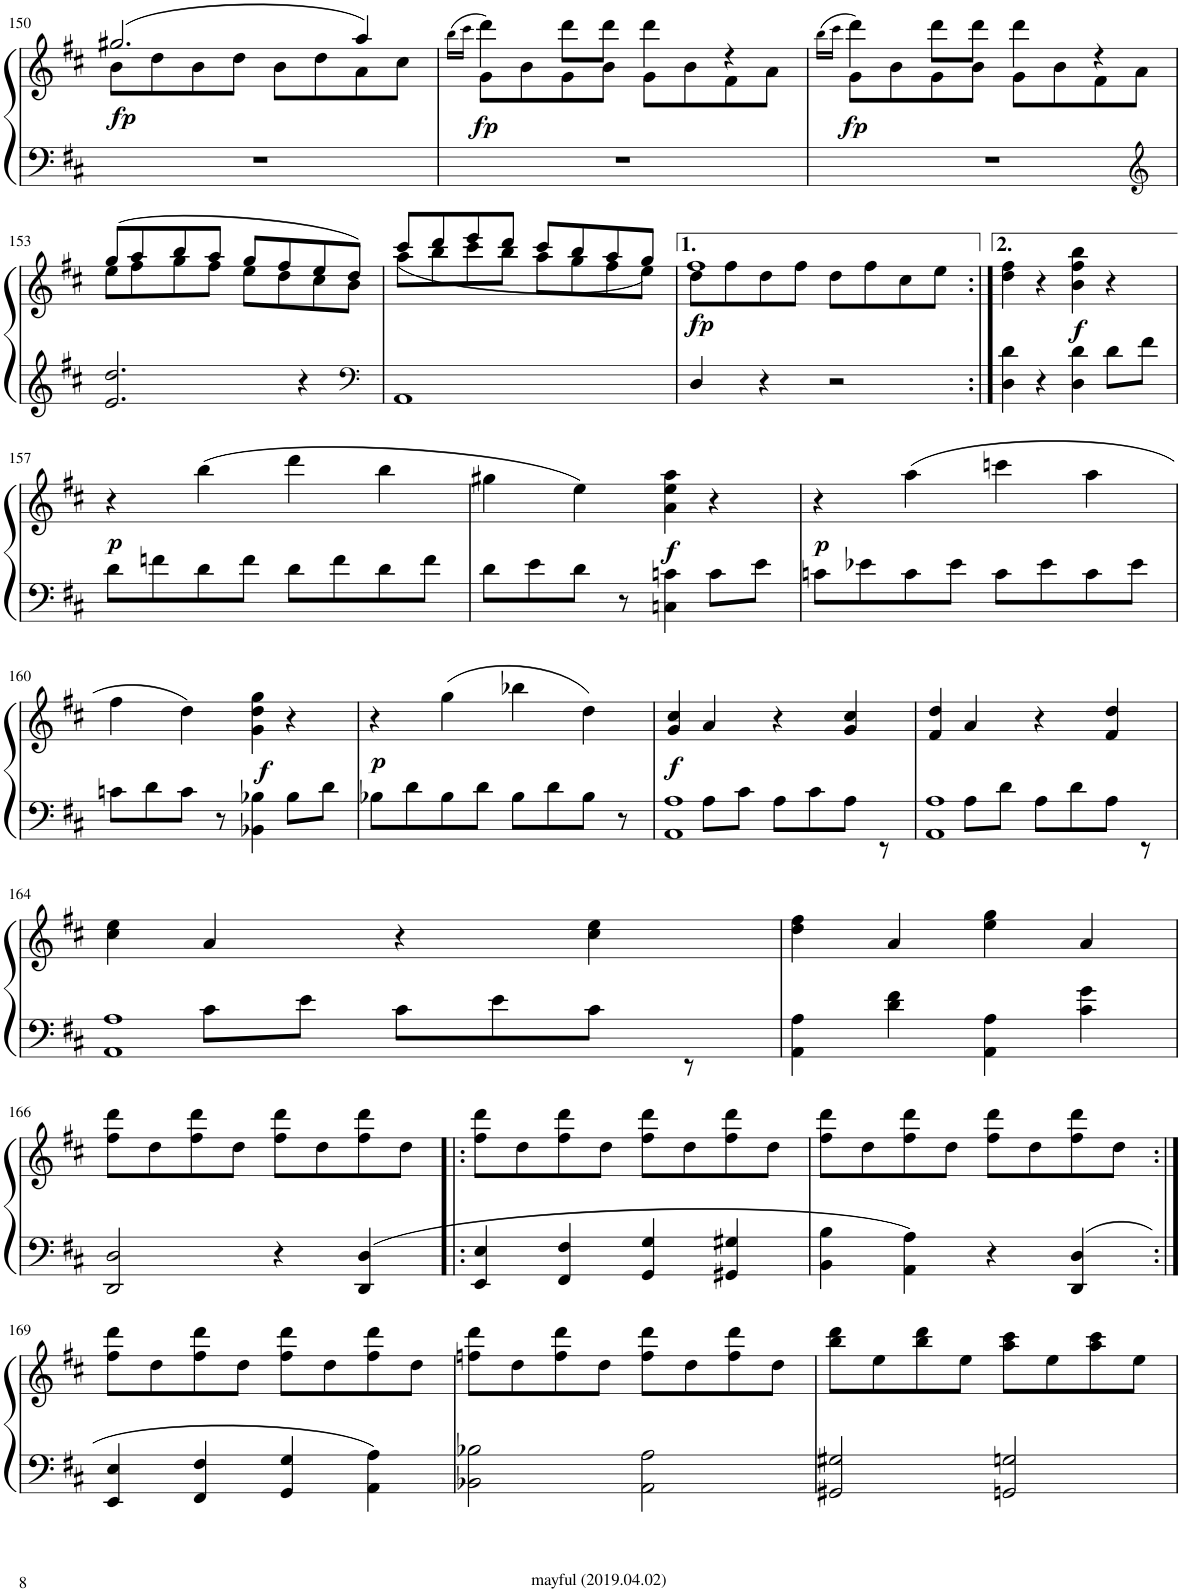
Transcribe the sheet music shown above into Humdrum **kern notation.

**kern	**kern	**dynam
*part1	*part1	*part1
*staff2	*staff1	*staff1/2
*I"피아노	*	*
!!LO:PB:g=z
*clefF4	*clefG2	*
*k[f#c#]	*k[f#c#]	*
*M2/2	*M2/2	*
*met(c|)	*met(c|)	*
=150	=150	=150
*	*^	*
!	!	!	!LO:DY:b
1r	(2.gg#X/	8b\L	fp
.	.	8dd\	.
.	.	8b\	.
.	.	8dd\J	.
.	.	8b\L	.
.	.	8dd\	.
.	4aa/)	8a\	.
.	.	8cc#\J	.
=151	=151	=151	=151
.	(>16qbb\LL	.	.
.	16qccc#\JJ	.	.
!	!	!	!LO:DY:b
1r	4ddd\)	8g\L	fp
.	.	8b\	.
.	8ddd\L	8g\	.
.	8ddd\J	8b\J	.
.	4ddd\	8g\L	.
.	.	8b\	.
.	4r	8f#\	.
.	.	8a\J	.
=152	=152	=152	=152
.	(>16qbb\LL	.	.
.	16qccc#\JJ	.	.
!	!	!	!LO:DY:b
1r	4ddd\)	8g\L	fp
.	.	8b\	.
.	8ddd\L	8g\	.
.	8ddd\J	8b\J	.
.	4ddd\	8g\L	.
.	.	8b\	.
.	4r	8f#\	.
.	.	8a\J	.
!!LO:LB:g=z	!!
=153	=153	=153	=153
*clefG2	*	*	*
2.e/ 2.dd/	(>8gg/L	8ee\L	.
.	8aa/	8ff#\	.
.	8bb/	8gg\	.
.	8aa/J	8ff#\J	.
.	8gg/L	8ee\L	.
.	8ff#/	8dd\	.
4r	8ee/	8cc#\	.
.	8dd/J)	8b\J	.
=154	=154	=154	=154
*clefF4	*	*	*
1AA	(<8ccc#/L	8aa\L	.
.	8ddd/	8bb\	.
.	8eee/	8ccc#\	.
.	8ddd/J	8bb\J	.
.	8ccc#/L	8aa\L	.
.	8bb/	8gg\	.
.	8aa/	8ff#\	.
.	8gg/J)	8ee\J	.
=155	=155	=155	=155
!	!	!	!LO:DY:b
4D/	1ff#	8dd\L	fp
.	.	8ff#\	.
4r	.	8dd\	.
.	.	8ff#\J	.
2r	.	8dd\L	.
.	.	8ff#\	.
.	.	8cc#\	.
.	.	8ee\J	.
*	*v	*v	*
=156:|!	=156:|!	=156:|!
4D\ 4d\	4dd\ 4ff#\	.
4r	4r	.
!	!	!LO:DY:b
4D\ 4d\	4b\ 4ff#\ 4bb\	f
8d\L	4r	.
8f#\J	.	.
!!LO:LB:g=z
=157	=157	=157
!	!	!LO:DY:b
8d\L	4r	p
8fn\	.	.
8d\	(4bb\	.
8f\J	.	.
8d\L	4ddd\	.
8f\	.	.
8d\	4bb\	.
8f\J	.	.
=158	=158	=158
8d\L	4gg#X\	.
8e\	.	.
8d\J	4ee\)	.
8r	.	.
!	!	!LO:DY:b
4Cn\ 4cn\	4a\ 4ee\ 4aa\	f
8c\L	4r	.
8e\J	.	.
=159	=159	=159
!	!	!LO:DY:b
8cn\L	4r	p
8e-X\	.	.
8c\	(4aa\	.
8e-\J	.	.
8c\L	4cccn\	.
8e-\	.	.
8c\	4aa\	.
8e-\J	.	.
!!LO:LB:g=z
=160	=160	=160
*^	*	*
8cn\L	8ryy	4ff#\	.
*v	*v	*	*
8d\	.	.
8c\J	4dd\)	.
8r	.	.
!	!	!LO:DY:b
4BB-X\ 4B-X\	4g\ 4dd\ 4gg\	f
*^	*	*
.	8ryy	.	.
8B-\L	4ryy	4r	.
8d\J	.	.	.
*v	*v	*	*
=161	=161	=161
!	!	!LO:DY:b
8B-X\L	4r	p
8d\	.	.
8B-\	(4gg\	.
8d\J	.	.
8B-\L	4bb-X\	.
8d\	.	.
8B-\J	4dd\)	.
8r	.	.
=162	=162	=162
*^	*	*
*	*^	*	*
!	!	!	!	!LO:DY:b
1AA 1A	4ryy	8ryy	4g/ 4cc#/	f
.	.	8ryy	.	.
.	8A\L	2.ryy	4a/	.
.	8c#\J	.	.	.
.	8A\L	.	4r	.
.	8c#\	.	.	.
.	8A\J	.	4g/ 4cc#/	.
.	8r	.	.	.
=163	=163	=163	=163	=163
1AA 1A	4ryy	8ryy	4f#/ 4dd/	.
.	.	8ryy	.	.
.	8A\L	2.ryy	4a/	.
.	8d\J	.	.	.
.	8A\L	.	4r	.
.	8d\	.	.	.
.	8A\J	.	4f#/ 4dd/	.
.	8r	.	.	.
!!LO:LB:g=z
=164	=164	=164	=164	=164
1AA 1A	4ryy	8ryy	4cc#\ 4ee\	.
.	.	8ryy	.	.
.	8c#\L	2.ryy	4a/	.
.	8e\J	.	.	.
.	8c#\L	.	4r	.
.	8e\	.	.	.
.	8c#\J	.	4cc#\ 4ee\	.
.	8r	.	.	.
*	*v	*v	*	*
=165	=165	=165	=165
4AA\ 4A\	8ryy	4dd\ 4ff#\	.
.	8ryy	.	.
4d\ 4f#\	8ryy	4a/	.
.	8ryy	.	.
4AA\ 4A\	8ryy	4ee\ 4gg\	.
.	8ryy	.	.
4c#\ 4g\	8ryy	4a/	.
.	8ryy	.	.
*v	*v	*	*
!!LO:LB:g=z
=166	=166	=166
2DD/ 2D/	8ff#\ 8ddd\L	.
.	8dd\	.
.	8ff#\ 8ddd\	.
.	8dd\J	.
4r	8ff#\ 8ddd\L	.
.	8dd\	.
4DD/ 4D/	8ff#\ 8ddd\	.
.	8dd\J	.
=167!|:	=167!|:	=167!|:
4EE/ 4E/	8ff#\ 8ddd\L	.
.	8dd\	.
4FF#/ 4F#/	8ff#\ 8ddd\	.
.	8dd\J	.
4GG/ 4G/	8ff#\ 8ddd\L	.
.	8dd\	.
4GG#X/ 4G#X/	8ff#\ 8ddd\	.
.	8dd\J	.
=168	=168	=168
4BB\ 4B\	8ff#\ 8ddd\L	.
.	8dd\	.
4AA\ 4A\	8ff#\ 8ddd\	.
.	8dd\J	.
4r	8ff#\ 8ddd\L	.
.	8dd\	.
4DD/ 4D/	8ff#\ 8ddd\	.
.	8dd\J	.
!!LO:LB:g=z
=169:|!	=169:|!	=169:|!
4EE/ 4E/	8ff#\ 8ddd\L	.
.	8dd\	.
4FF#/ 4F#/	8ff#\ 8ddd\	.
.	8dd\J	.
4GG/ 4G/	8ff#\ 8ddd\L	.
.	8dd\	.
4AA\ 4A\	8ff#\ 8ddd\	.
.	8dd\J	.
=170	=170	=170
2BB-X\ 2B-X\	8ffn\ 8ddd\L	.
.	8dd\	.
.	8ff\ 8ddd\	.
.	8dd\J	.
2AA\ 2A\	8ff\ 8ddd\L	.
.	8dd\	.
.	8ff\ 8ddd\	.
.	8dd\J	.
=171	=171	=171
2GG#X/ 2G#X/	8bb\ 8ddd\L	.
.	8ee\	.
.	8bb\ 8ddd\	.
.	8ee\J	.
2GGn/ 2Gn/	8aa\ 8ccc#\L	.
.	8ee\	.
.	8aa\ 8ccc#\	.
.	8ee\J	.
=	=	=
*-	*-	*-
